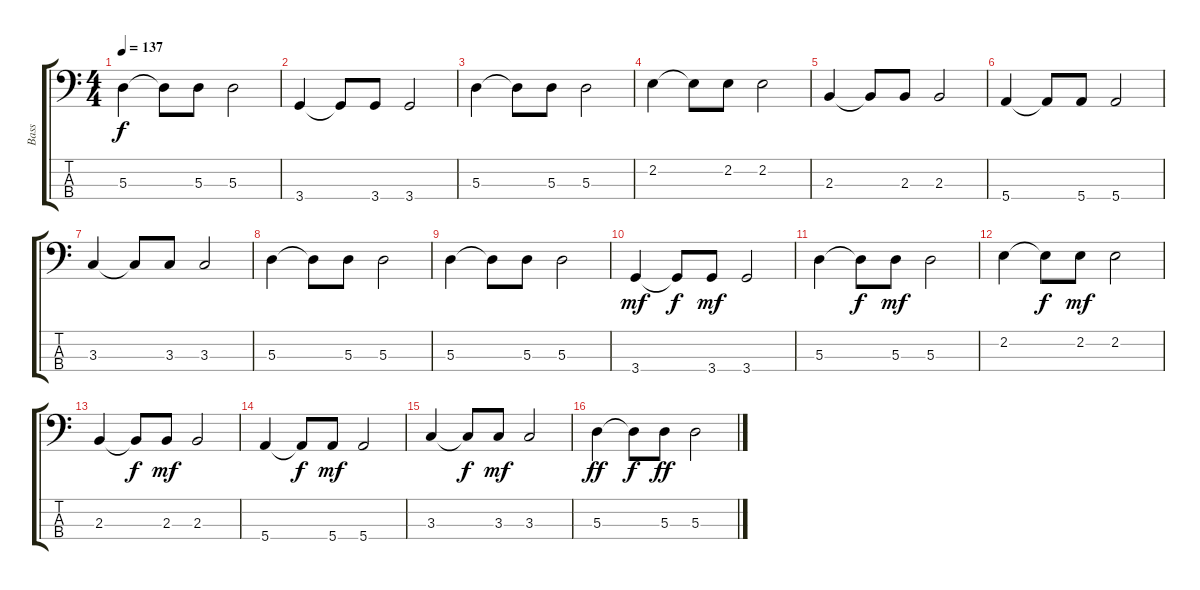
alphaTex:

\track ("Bass" "Bass") {instrument electricbassfinger}
\staff {score tabs}
\tuning (G2 D2 A1 E1) {hide}
\ts (4 4)
\tempo 137
\clef f4
\ks c
5.3.4{dy f} 5.3{t}.8 5.3.8 5.3.2 |
3.4.4 3.4{t}.8 3.4.8 3.4.2 |
5.3.4 5.3{t}.8 5.3.8 5.3.2 |
2.2.4 2.2{t}.8 2.2.8 2.2.2 |
2.3.4 2.3{t}.8 2.3.8 2.3.2 |
5.4.4 5.4{t}.8 5.4.8 5.4.2 |
3.3.4 3.3{t}.8 3.3.8 3.3.2 |
5.3.4 5.3{t}.8 5.3.8 5.3.2 |
5.3.4 5.3{t}.8 5.3.8 5.3.2 |
3.4.4{dy mf} 3.4{t}.8{dy f} 3.4.8{dy mf} 3.4.2 |
5.3.4 5.3{t}.8{dy f} 5.3.8{dy mf} 5.3.2 |
2.2.4 2.2{t}.8{dy f} 2.2.8{dy mf} 2.2.2 |
2.3.4 2.3{t}.8{dy f} 2.3.8{dy mf} 2.3.2 |
5.4.4 5.4{t}.8{dy f} 5.4.8{dy mf} 5.4.2 |
3.3.4 3.3{t}.8{dy f} 3.3.8{dy mf} 3.3.2 |
5.3.4{dy ff} 5.3{t}.8{dy f} 5.3.8{dy ff} 5.3.2
